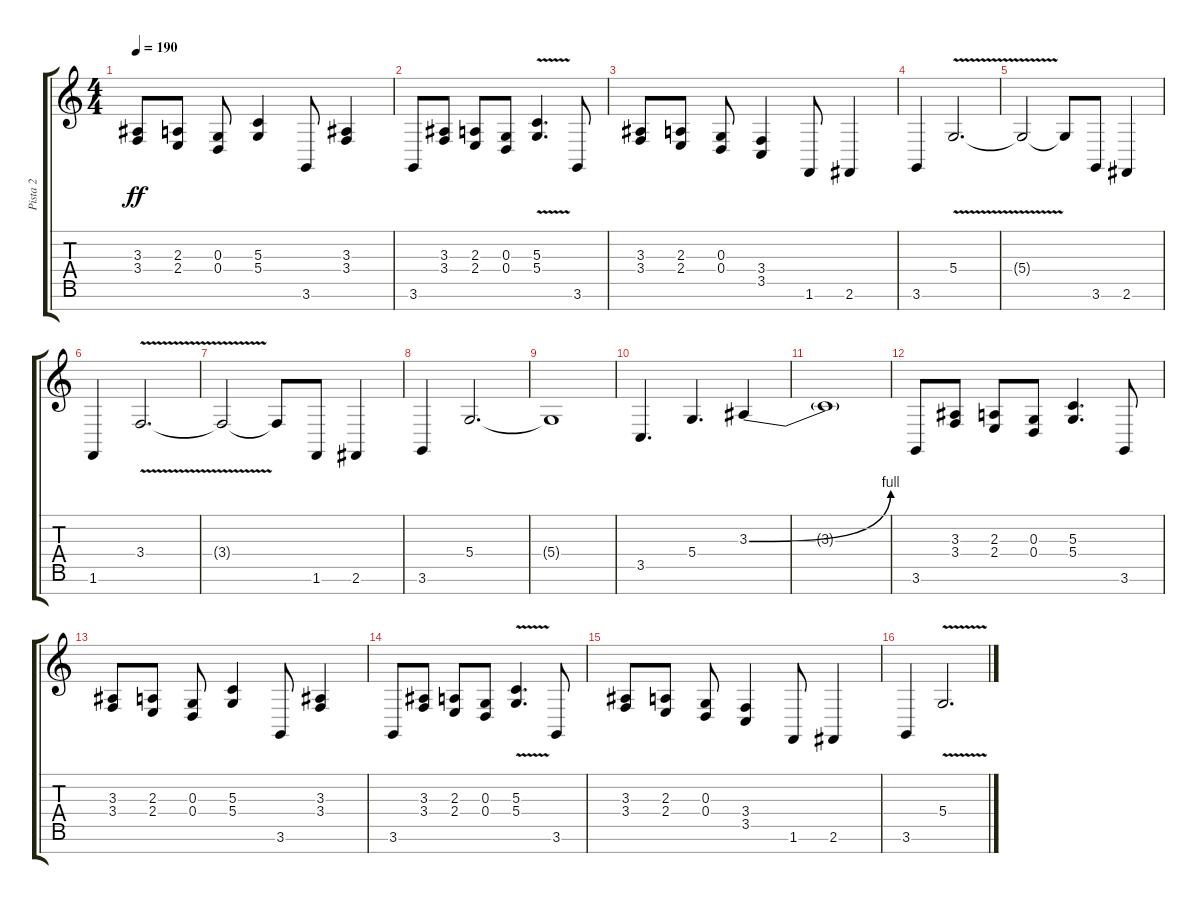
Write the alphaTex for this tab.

\track ("Pista 2" "Pista 2") {instrument drawbarorgan}
\staff {score tabs}
\tuning (E4 B3 G3 D3 A2 E2 B1) {hide}
\ts (4 4)
\tempo 190
\clef g2
\ks c
(3.3 3.4).8{dy ff} (2.3 2.4).8 (0.3 0.4).8 (5.3 5.4).4 3.6.8 (3.3 3.4).4 |
3.6.8 (3.3 3.4).8 (2.3 2.4).8 (0.3 0.4).8 (5.3{v} 5.4{v}).4{d} 3.6.8 |
(3.3 3.4).8 (2.3 2.4).8 (0.3 0.4).8 (3.4 3.5).4 1.6.8 2.6.4 |
3.6.4 5.4{v}.2{d} |
5.4{t}.2 5.4{t}.8 3.6.8 2.6.4 |
1.6.4 3.4{v}.2{d} |
3.4{t}.2 3.4{t}.8 1.6.8 2.6.4 |
3.6.4 5.4.2{d} |
5.4{t}.1 |
3.5.4{d} 5.4.4{d} 3.3{be (bend 0 0 60 4)}.4 |
3.3{t}.1 |
3.6.8 (3.3 3.4).8 (2.3 2.4).8 (0.3 0.4).8 (5.3 5.4).4{d} 3.6.8 |
(3.3 3.4).8 (2.3 2.4).8 (0.3 0.4).8 (5.3 5.4).4 3.6.8 (3.3 3.4).4 |
3.6.8 (3.3 3.4).8 (2.3 2.4).8 (0.3 0.4).8 (5.3{v} 5.4{v}).4{d} 3.6.8 |
(3.3 3.4).8 (2.3 2.4).8 (0.3 0.4).8 (3.4 3.5).4 1.6.8 2.6.4 |
3.6.4 5.4{v}.2{d}
